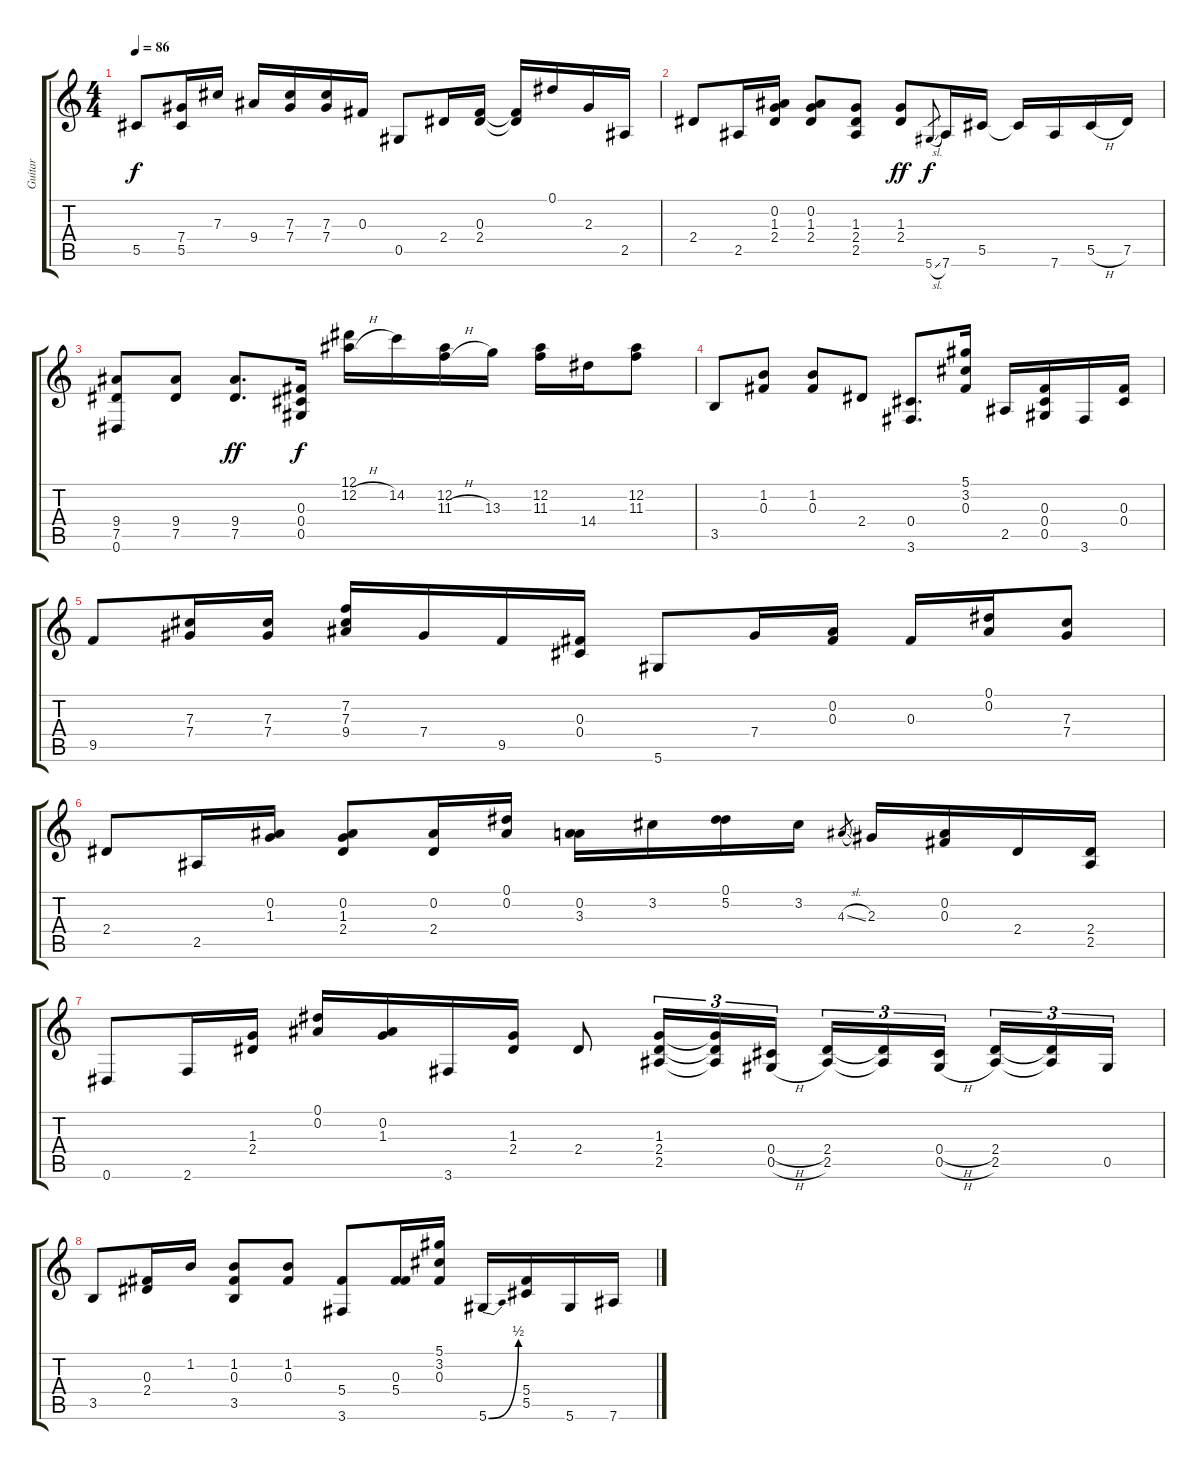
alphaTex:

\track ("Guitar" "Guitar") {instrument overdrivenguitar}
\staff {score tabs}
\tuning (Eb4 Bb3 Gb3 Db3 Ab2 Eb2) {hide}
\ts (4 4)
\tempo 86
\clef g2
\ks c
5.5.8{dy f} (7.4 5.5).16 7.3.16 9.4.16 (7.3 7.4).16 (7.3 7.4).16 0.3.16 0.5.8 2.4.16 (0.3 2.4).16 (0.3{t} 2.4{t}).16 0.1.16 2.3.16 2.5.16 |
2.4.8 2.5.16 (0.2 1.3 2.4).16 (0.2 1.3 2.4).8 (1.3 2.4 2.5).8 (1.3 2.4).8{dy ff} 5.6{sl}.8{gr dy f} 7.6.16 5.5.16 5.5{t}.16 7.6.16 5.5{h}.16 7.5.16 |
(9.4 7.5 0.6).8 (9.4 7.5).8 (9.4 7.5).8{d dy ff} (0.3 0.4 0.5).16{dy f} (12.1 12.2{h}).16 14.2.16 (12.2 11.3{h}).16 13.3.16 (12.2 11.3).16 14.4.16 (12.2 11.3).8 |
3.5.8 (1.2 0.3).8 (1.2 0.3).8 2.4.8 (0.4 3.6).8{d} (5.1 3.2 0.3).16 2.5.16 (0.3 0.4 0.5).16 3.6.16 (0.3 0.4).16 |
9.5.8 (7.3 7.4).16 (7.3 7.4).16 (7.2 7.3 9.4).16 7.4.16 9.5.16 (0.3 0.4).16 5.6.8 7.4.16 (0.2 0.3).16 0.3.16 (0.1 0.2).16 (7.3 7.4).8 |
2.4.8 2.5.16 (0.2 1.3).16 (0.2 1.3 2.4).8 (0.2 2.4).16 (0.1 0.2).16 (0.2 3.3).16 3.2.16 (0.1 5.2).16 3.2.16 4.3{sl}.8{gr} 2.3.16 (0.2 0.3).16 2.4.16 (2.4 2.5).16 |
0.6.8 2.6.16 (1.3 2.4).16 (0.1 0.2).16 (0.2 1.3).16 3.6.16 (1.3 2.4).16 2.4.8 (1.3 2.4 2.5).16{tu (3 2)} (1.3{t} 2.4{t} 2.5{t}).16{tu (3 2)} (0.4{h} 0.5{h}).16{tu (3 2)} (2.4 2.5).16{tu (3 2)} (2.4{t} 2.5{t}).16{tu (3 2)} (0.4{h} 0.5{h}).16{tu (3 2) beam splitsecondary} (2.4 2.5).16{tu (3 2)} (2.4{t} 2.5{t}).16{tu (3 2)} 0.5.16{tu (3 2)} |
3.5.8 (0.3 2.4).16 1.2.16 (1.2 0.3 3.5).8 (1.2 0.3).8 (5.4 3.6).8 (0.3 5.4).16 (5.1 3.2 0.3).16 5.6{be (bend 0 0 60 2)}.16 (5.4 5.5).16 5.6.16 7.6.16
